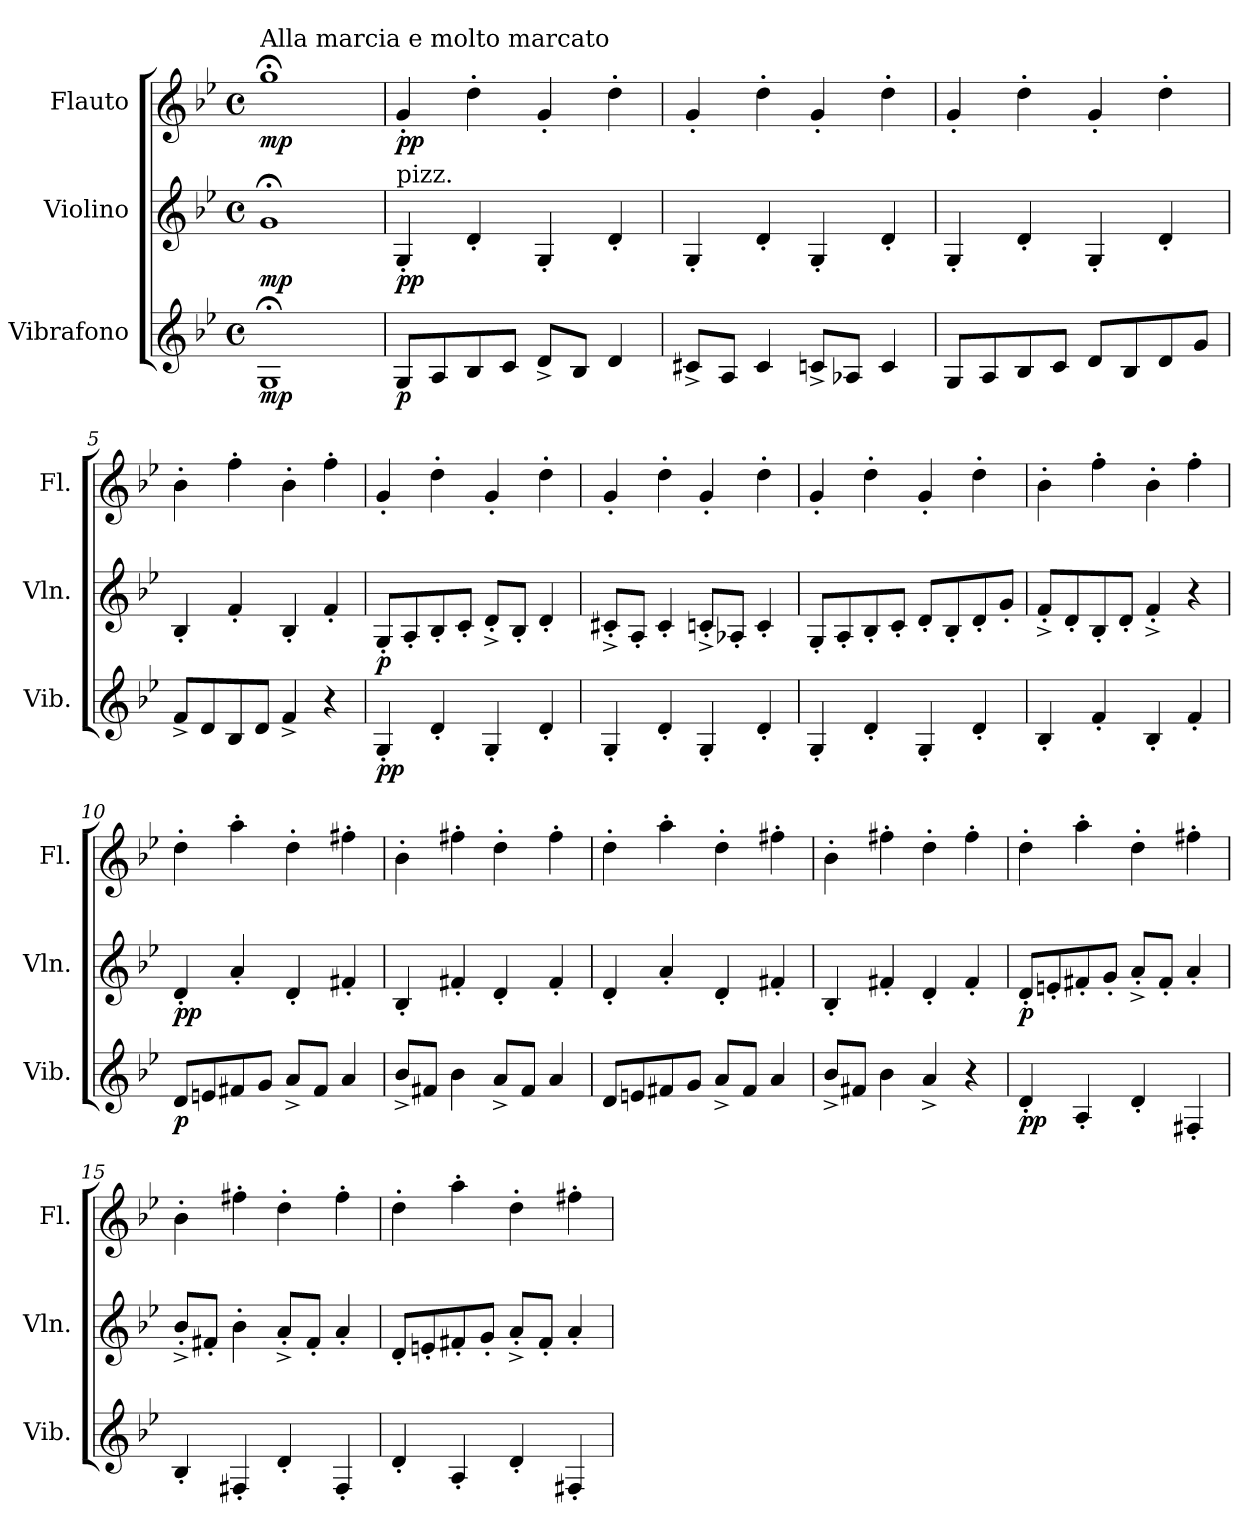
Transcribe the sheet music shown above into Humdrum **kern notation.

**kern	**dynam	**kern	**dynam	**kern	**dynam
*part3	*part3	*part2	*part2	*part1	*part1
*staff3	*staff3	*staff2	*staff2	*staff1	*staff1
*I"Vibrafono	*	*I"Violino	*	*I"Flauto	*
*I'Vib.	*	*I'Vln.	*	*I'Fl.	*
*clefG2	*	*clefG2	*	*clefG2	*
*k[b-e-]	*	*k[b-e-]	*	*k[b-e-]	*
*M4/4	*	*M4/4	*	*M4/4	*
*met(c)	*	*met(c)	*	*met(c)	*
*MM138	*	*MM138	*	*MM138	*
=1	=1	=1	=1	=1	=1
!	!	!	!	!LO:TX:a:t=Alla marcia e molto marcato	!
!	!LO:DY:b	!	!LO:DY:b	!	!LO:DY:b
1G;<	mp	1g;<	mp	1gg;<	mp
=2	=2	=2	=2	=2	=2
!	!	!LO:TX:a:t=pizz.	!	!	!
!	!LO:DY:b	!	!LO:DY:b	!	!LO:DY:b
8G/L	p	4G'/	pp	4g'/	pp
8A/	.	.	.	.	.
8B-/	.	4d'/	.	4dd'\	.
8c/J	.	.	.	.	.
8d^/L	.	4G'/	.	4g'/	.
8B-/J	.	.	.	.	.
4d/	.	4d'/	.	4dd'\	.
=3	=3	=3	=3	=3	=3
8c#X^/L	.	4G'/	.	4g'/	.
8A/J	.	.	.	.	.
4c#/	.	4d'/	.	4dd'\	.
8cn^/L	.	4G'/	.	4g'/	.
8A-X/J	.	.	.	.	.
4c/	.	4d'/	.	4dd'\	.
=4	=4	=4	=4	=4	=4
8G/L	.	4G'/	.	4g'/	.
8A/	.	.	.	.	.
8B-/	.	4d'/	.	4dd'\	.
8c/J	.	.	.	.	.
8d/L	.	4G'/	.	4g'/	.
8B-/	.	.	.	.	.
8d/	.	4d'/	.	4dd'\	.
8g/J	.	.	.	.	.
=5	=5	=5	=5	=5	=5
8f^/L	.	4B-'/	.	4b-'\	.
8d/	.	.	.	.	.
8B-/	.	4f'/	.	4ff'\	.
8d/J	.	.	.	.	.
4f^/	.	4B-'/	.	4b-'\	.
4r	.	4f'/	.	4ff'\	.
!!LO:LB:g=z
=6	=6	=6	=6	=6	=6
!	!LO:DY:b	!	!LO:DY:b	!	!
4G'/	pp	8G'/L	p	4g'/	.
.	.	8A'/	.	.	.
4d'/	.	8B-'/	.	4dd'\	.
.	.	8c'/J	.	.	.
4G'/	.	8d^'/L	.	4g'/	.
.	.	8B-'/J	.	.	.
4d'/	.	4d'/	.	4dd'\	.
=7	=7	=7	=7	=7	=7
4G'/	.	8c#X^'/L	.	4g'/	.
.	.	8A'/J	.	.	.
4d'/	.	4c#'/	.	4dd'\	.
4G'/	.	8cn^'/L	.	4g'/	.
.	.	8A-X'/J	.	.	.
4d'/	.	4c'/	.	4dd'\	.
=8	=8	=8	=8	=8	=8
4G'/	.	8G'/L	.	4g'/	.
.	.	8A'/	.	.	.
4d'/	.	8B-'/	.	4dd'\	.
.	.	8c'/J	.	.	.
4G'/	.	8d'/L	.	4g'/	.
.	.	8B-'/	.	.	.
4d'/	.	8d'/	.	4dd'\	.
.	.	8g'/J	.	.	.
=9	=9	=9	=9	=9	=9
4B-'/	.	8f^'/L	.	4b-'\	.
.	.	8d'/	.	.	.
4f'/	.	8B-'/	.	4ff'\	.
.	.	8d'/J	.	.	.
4B-'/	.	4f^'/	.	4b-'\	.
4f'/	.	4r	.	4ff'\	.
!!LO:LB:g=z
=10	=10	=10	=10	=10	=10
!	!LO:DY:b	!	!LO:DY:b	!	!
8d/L	p	4d'/	pp	4dd'\	.
8en/	.	.	.	.	.
8f#X/	.	4a'/	.	4aa'\	.
8g/J	.	.	.	.	.
8a^/L	.	4d'/	.	4dd'\	.
8f#/J	.	.	.	.	.
4a/	.	4f#X'/	.	4ff#X'\	.
=11	=11	=11	=11	=11	=11
8b-^/L	.	4B-'/	.	4b-'\	.
8f#X/J	.	.	.	.	.
4b-\	.	4f#X'/	.	4ff#X'\	.
8a^/L	.	4d'/	.	4dd'\	.
8f#/J	.	.	.	.	.
4a/	.	4f#'/	.	4ff#'\	.
=12	=12	=12	=12	=12	=12
8d/L	.	4d'/	.	4dd'\	.
8en/	.	.	.	.	.
8f#X/	.	4a'/	.	4aa'\	.
8g/J	.	.	.	.	.
8a^/L	.	4d'/	.	4dd'\	.
8f#/J	.	.	.	.	.
4a/	.	4f#X'/	.	4ff#X'\	.
=13	=13	=13	=13	=13	=13
8b-^/L	.	4B-'/	.	4b-'\	.
8f#X/J	.	.	.	.	.
4b-\	.	4f#X'/	.	4ff#X'\	.
4a^/	.	4d'/	.	4dd'\	.
4r	.	4f#'/	.	4ff#'\	.
=14	=14	=14	=14	=14	=14
!	!LO:DY:b	!	!LO:DY:b	!	!
4d'/	pp	8d'/L	p	4dd'\	.
.	.	8en'/	.	.	.
4A'/	.	8f#X'/	.	4aa'\	.
.	.	8g'/J	.	.	.
4d'/	.	8a^'/L	.	4dd'\	.
.	.	8f#'/J	.	.	.
4F#X'/	.	4a'/	.	4ff#X'\	.
!!LO:LB:g=z
=15	=15	=15	=15	=15	=15
4B-'/	.	8b-^'/L	.	4b-'\	.
.	.	8f#X'/J	.	.	.
4F#X'/	.	4b-'\	.	4ff#X'\	.
4d'/	.	8a^'/L	.	4dd'\	.
.	.	8f#'/J	.	.	.
4F#'/	.	4a'/	.	4ff#'\	.
=16	=16	=16	=16	=16	=16
4d'/	.	8d'/L	.	4dd'\	.
.	.	8en'/	.	.	.
4A'/	.	8f#X'/	.	4aa'\	.
.	.	8g'/J	.	.	.
4d'/	.	8a^'/L	.	4dd'\	.
.	.	8f#'/J	.	.	.
4F#X'/	.	4a'/	.	4ff#X'\	.
=	=	=	=	=	=
*-	*-	*-	*-	*-	*-
